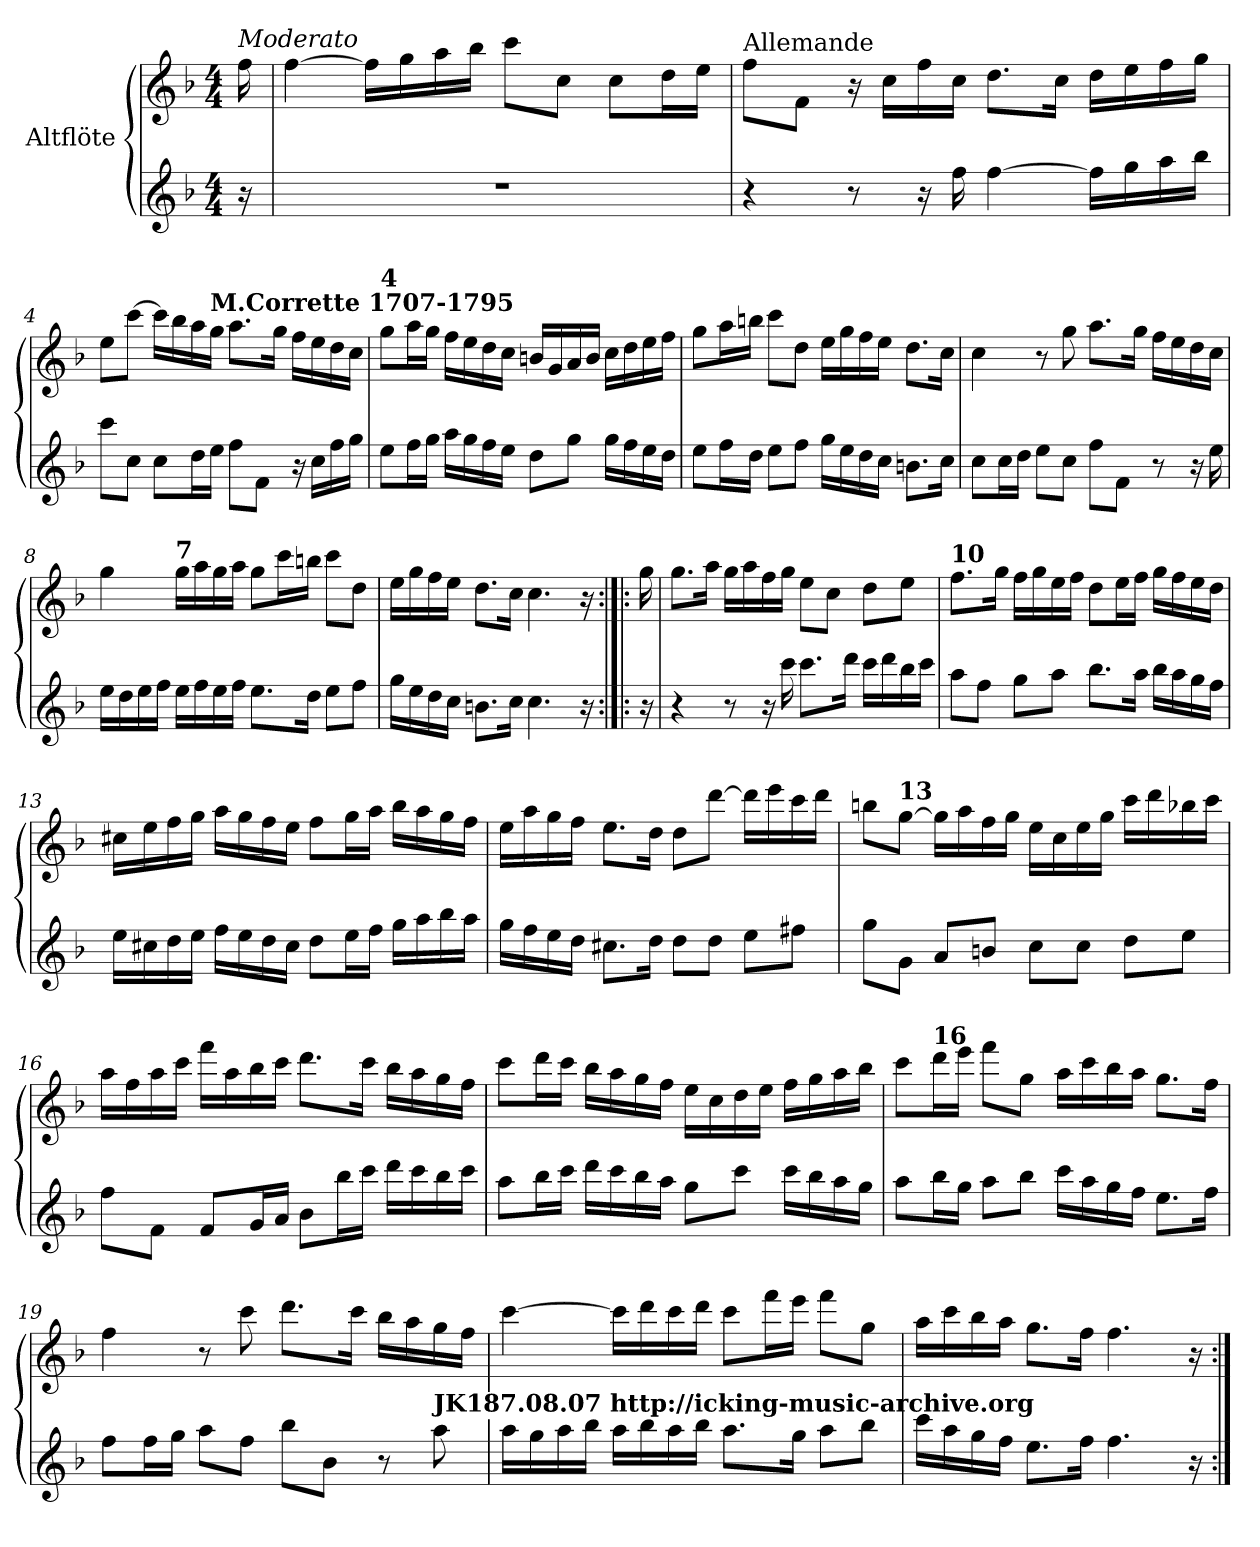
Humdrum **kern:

**kern	**kern
*part1	*part1
*staff2	*staff1
*I"Altflöte	*
*clefG2	*clefG2
*k[b-]	*k[b-]
*M4/4	*M4/4
=1	=1
!	!LO:TX:a:i:t=Moderato
16r	16ff\
=2	=2
1r	[4ff\
.	16ff\LL]
.	16gg\
.	16aa\
.	16bb-\JJ
.	8ccc\L
.	8cc\J
.	8cc\L
.	16dd\L
.	16ee\JJ
=3	=3
!	!LO:TX:a:t=Allemande
4r	8ff\L
.	8f\J
8r	16r
.	16cc\LL
16r	16ff\
16ff\	16cc\JJ
[4ff\	8.dd\L
.	16cc\Jk
16ff\LL]	16dd\LL
16gg\	16ee\
16aa\	16ff\
16bb-\JJ	16gg\JJ
!!LO:LB:g=z
=4	=4
8ccc\L	8ee\L
8cc\J	[8ccc\J
8cc\L	16ccc\LL]
.	16bb-\
16dd\L	16aa\
!	!LO:TX:a:B:t=M.Corrette 1707-1795
16ee\JJ	16gg\JJ
8ff\L	8.aa\L
8f\J	.
.	16gg\Jk
16r	16ff\LL
16cc\LL	16ee\
16ff\	16dd\
16gg\JJ	16cc\JJ
!!LO:LB:g=z
=5	=5
!	!LO:TX:a:B:t=4
8ee\L	8gg\L
16ff\L	16aa\L
16gg\JJ	16gg\JJ
16aa\LL	16ff\LL
16gg\	16ee\
16ff\	16dd\
16ee\JJ	16cc\JJ
8dd\L	16bn/LL
.	16g/
8gg\J	16a/
.	16b/JJ
16gg\LL	16cc\LL
16ff\	16dd\
16ee\	16ee\
16dd\JJ	16ff\JJ
=6	=6
8ee\L	8gg\L
16ff\L	16aa\L
16dd\JJ	16bbn\JJ
8ee\L	8ccc\L
8ff\J	8dd\J
16gg\LL	16ee\LL
16ee\	16gg\
16dd\	16ff\
16cc\JJ	16ee\JJ
8.bn\L	8.dd\L
16cc\Jk	16cc\Jk
!!LO:LB:g=z
=7	=7
8cc\L	4cc\
16cc\L	.
16dd\JJ	.
8ee\L	8r
8cc\J	8gg\
8ff\L	8.aa\L
8f\J	.
.	16gg\Jk
8r	16ff\LL
.	16ee\
16r	16dd\
16ee\	16cc\JJ
!!LO:LB:g=z
=8	=8
16ee\LL	4gg\
16dd\	.
16ee\	.
16ff\JJ	.
!	!LO:TX:a:B:t=7
16ee\LL	16gg\LL
16ff\	16aa\
16ee\	16gg\
16ff\JJ	16aa\JJ
8.ee\L	8gg\L
.	16ccc\L
16dd\Jk	16bbn\JJ
8ee\L	8ccc\L
8ff\J	8dd\J
=9	=9
16gg\LL	16ee\LL
16ee\	16gg\
16dd\	16ff\
16cc\JJ	16ee\JJ
8.bn\L	8.dd\L
16cc\Jk	16cc\Jk
4.cc\	4.cc\
16r	16r
=10:|!|:	=10:|!|:
16r	16gg\
!!LO:LB:g=z
=11	=11
4r	8.gg\L
.	16aa\Jk
8r	16gg\LL
.	16aa\
16r	16ff\
16ccc\	16gg\JJ
8.ccc\L	8ee\L
.	8cc\J
16ddd\Jk	.
16ccc\LL	8dd\L
16ddd\	.
16bb-\	8ee\J
16ccc\JJ	.
!!LO:LB:g=z
=12	=12
!	!LO:TX:a:B:t=10
8aa\L	8.ff\L
8ff\J	.
.	16gg\Jk
8gg\L	16ff\LL
.	16gg\
8aa\J	16ee\
.	16ff\JJ
8.bb-\L	8dd\L
.	16ee\L
16aa\Jk	16ff\JJ
16bb-\LL	16gg\LL
16aa\	16ff\
16gg\	16ee\
16ff\JJ	16dd\JJ
=13	=13
16ee\LL	16cc#X\LL
16cc#X\	16ee\
16dd\	16ff\
16ee\JJ	16gg\JJ
16ff\LL	16aa\LL
16ee\	16gg\
16dd\	16ff\
16cc#\JJ	16ee\JJ
8dd\L	8ff\L
16ee\L	16gg\L
16ff\JJ	16aa\JJ
16gg\LL	16bb-\LL
16aa\	16aa\
16bb-\	16gg\
16aa\JJ	16ff\JJ
!!LO:PB:g=z
=14	=14
16gg\LL	16ee\LL
16ff\	16aa\
16ee\	16gg\
16dd\JJ	16ff\JJ
8.cc#X\L	8.ee\L
16dd\Jk	16dd\Jk
8dd\L	8dd\L
8dd\J	[8ddd\J
8ee\L	16ddd\LL]
.	16eee\
8ff#X\J	16ccc\
.	16ddd\JJ
!!LO:LB:g=z
=15	=15
8gg\L	8bbn\L
!	!LO:TX:a:B:t=13
8g\J	[8gg\J
8a/L	16gg\LL]
.	16aa\
8bn/J	16ff\
.	16gg\JJ
8cc\L	16ee\LL
.	16cc\
8cc\J	16ee\
.	16gg\JJ
8dd\L	16ccc\LL
.	16ddd\
8ee\J	16bb-X\
.	16ccc\JJ
=16	=16
8ff\L	16aa\LL
.	16ff\
8f\J	16aa\
.	16ccc\JJ
8f/L	16fff\LL
.	16aa\
16g/L	16bb-\
16a/JJ	16ccc\JJ
8b-\L	8.ddd\L
16bb-\L	.
16ccc\JJ	16ccc\Jk
16ddd\LL	16bb-\LL
16ccc\	16aa\
16bb-\	16gg\
16ccc\JJ	16ff\JJ
!!LO:LB:g=z
=17	=17
8aa\L	8ccc\L
16bb-\L	16ddd\L
16ccc\JJ	16ccc\JJ
16ddd\LL	16bb-\LL
16ccc\	16aa\
16bb-\	16gg\
16aa\JJ	16ff\JJ
8gg\L	16ee\LL
.	16cc\
8ccc\J	16dd\
.	16ee\JJ
16ccc\LL	16ff\LL
16bb-\	16gg\
16aa\	16aa\
16gg\JJ	16bb-\JJ
!!LO:LB:g=z
=18	=18
8aa\L	8ccc\L
!	!LO:TX:a:B:t=16
16bb-\L	16ddd\L
16gg\JJ	16eee\JJ
8aa\L	8fff\L
8bb-\J	8gg\J
16ccc\LL	16aa\LL
16aa\	16ccc\
16gg\	16bb-\
16ff\JJ	16aa\JJ
8.ee\L	8.gg\L
16ff\Jk	16ff\Jk
=19	=19
8ff\L	4ff\
16ff\L	.
16gg\JJ	.
8aa\L	8r
8ff\J	8ccc\
8bb-\L	8.ddd\L
8b-\J	.
.	16ccc\Jk
8r	16bb-\LL
.	16aa\
!LO:TX:a:B:t=JK187.08.07 http&colon;//icking-music-archive.org	!
8aa\	16gg\
.	16ff\JJ
!!LO:LB:g=z
=20	=20
16aa\LL	[4ccc\
16gg\	.
16aa\	.
16bb-\JJ	.
16aa\LL	16ccc\LL]
16bb-\	16ddd\
16aa\	16ccc\
16bb-\JJ	16ddd\JJ
8.aa\L	8ccc\L
.	16fff\L
16gg\Jk	16eee\JJ
8aa\L	8fff\L
8bb-\J	8gg\J
=21	=21
16ccc\LL	16aa\LL
16aa\	16ccc\
16gg\	16bb-\
16ff\JJ	16aa\JJ
8.ee\L	8.gg\L
16ff\Jk	16ff\Jk
4.ff\	4.ff\
16r	16r
=:|!	=:|!
*-	*-
